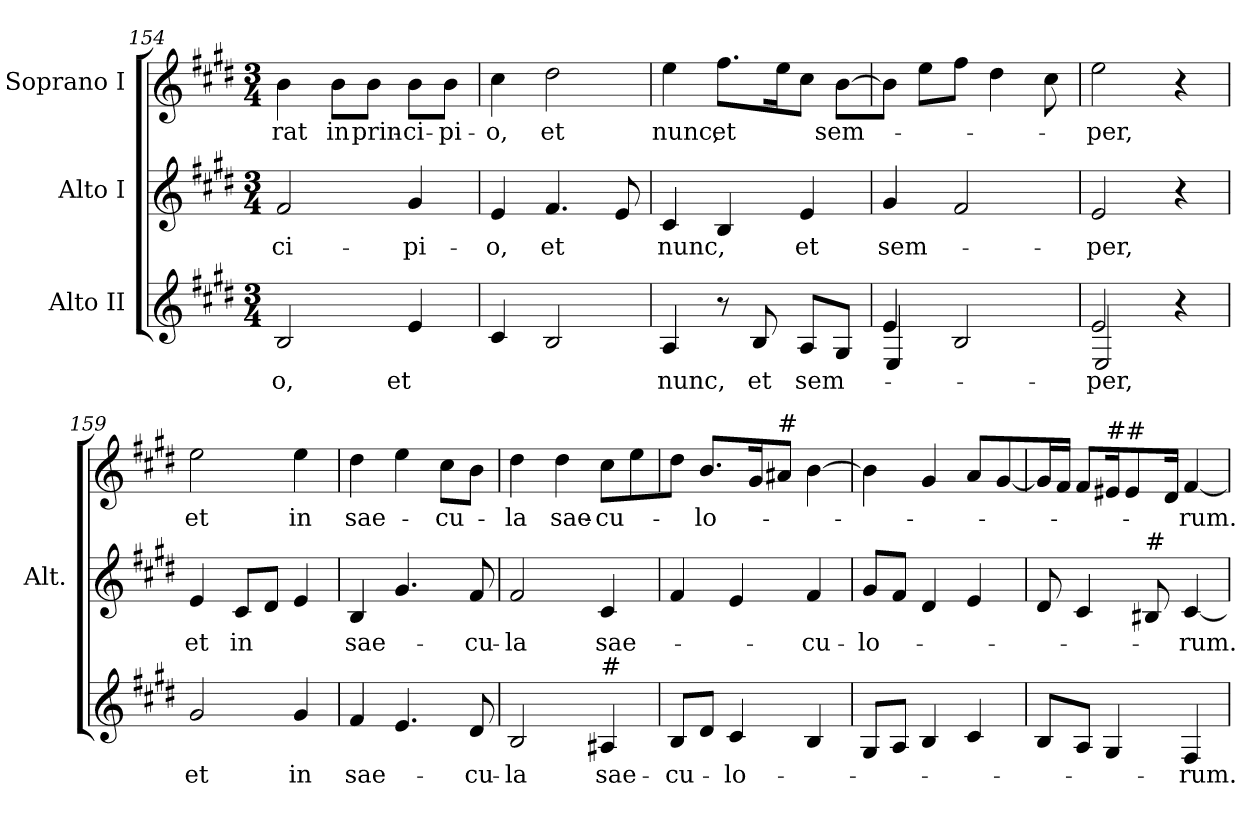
**kern	**text	**kern	**text	**kern	**text
*part3	*part3	*part2	*part2	*part1	*part1
*staff3	*staff3	*staff2	*staff2	*staff1	*staff1
*I"Alto II	*	*I"Alto I	*	*I"Soprano I	*
*	*	*I'Alt.	*	*	*
*clefG2	*	*clefG2	*	*clefG2	*
*k[f#c#g#d#]	*	*k[f#c#g#d#]	*	*k[f#c#g#d#]	*
*E:	*	*E:	*	*E:	*
*M3/4	*	*M3/4	*	*M3/4	*
=154	=154	=154	=154	=154	=154
!	!LO:LY:b:color=#000000	!	!	!	!
!	!	!	!LO:LY:b:color=#000000	!	!
!	!	!	!	!	!LO:LY:b:color=#000000
2Bi/	-o,	2f#i/	-ci-	4bi\	-rat
!	!	!	!	!	!LO:LY:b:color=#000000
.	.	.	.	8bi\L	in
!	!	!	!	!	!LO:LY:b:color=#000000
.	.	.	.	8bi\J	prin-
!	!LO:LY:b:color=#000000	!	!	!	!
!	!	!	!LO:LY:b:color=#000000	!	!
!	!	!	!	!	!LO:LY:b:color=#000000
4ei/	et	4g#i/	-pi-	8bi\L	-ci-
!	!	!	!	!	!LO:LY:b:color=#000000
.	.	.	.	8bi\J	-pi-
!!LO:LB:g=z
=155	=155	=155	=155	=155	=155
!	!	!	!LO:LY:b:color=#000000	!	!
!	!	!	!	!	!LO:LY:b:color=#000000
4c#i/	.	4ei/	-o,	4cc#i\	-o,
!	!	!	!LO:LY:b:color=#000000	!	!
!	!	!	!	!	!LO:LY:b:color=#000000
2Bi/	.	4.f#i/	et	2dd#i\	et
.	.	8ei/	.	.	.
=156	=156	=156	=156	=156	=156
!	!LO:LY:b:color=#000000	!	!	!	!
!	!	!	!LO:LY:b:color=#000000	!	!
!	!	!	!	!	!LO:LY:b:color=#000000
4Ai/	nunc,	4c#i/	nunc,	4eei\	nunc,
!	!	!	!	!	!LO:LY:b:color=#000000
8r	.	4Bi/	.	8.ff#i\L	et
!	!LO:LY:b:color=#000000	!	!	!	!
8Bi/	et	.	.	.	.
.	.	.	.	16eei\k	.
!	!LO:LY:b:color=#000000	!	!	!	!
!	!	!	!LO:LY:b:color=#000000	!	!
8Ai/L	sem-	4ei/	et	8cc#i\J	.
!	!	!	!	!	!LO:LY:b:color=#000000
8G#i/J	.	.	.	[>8bi\L	sem-
=157	=157	=157	=157	=157	=157
*^	*	*	*	*	*
!	!	!	!	!LO:LY:b:color=#000000	!	!
4ei/	4Ei/	.	4g#i/	sem-	8bi\J]	.
.	.	.	.	.	8eei\L	.
2Bi/	2ryy	.	2f#i/	.	8ff#i\J	.
.	.	.	.	.	4dd#i\	.
.	.	.	.	.	8cc#i\	.
=158	=158	=158	=158	=158	=158	=158
!	!	!LO:LY:b:color=#000000	!	!	!	!
!	!	!	!	!LO:LY:b:color=#000000	!	!
!	!	!	!	!	!	!LO:LY:b:color=#000000
2ei/	2Ei/	-per,	2ei/	-per,	2eei\	-per,
4r	4ryy	.	4r	.	4r	.
*v	*v	*	*	*	*	*
=159	=159	=159	=159	=159	=159
*^	*	*	*	*	*
!	!	!LO:LY:b:color=#000000	!	!	!	!
*v	*v	*	*	*	*	*
*^	*	*	*	*	*
!	!	!	!	!LO:LY:b:color=#000000	!	!
*v	*v	*	*	*	*	*
*^	*	*	*	*	*
!	!	!	!	!	!	!LO:LY:b:color=#000000
*v	*v	*	*	*	*	*
2g#i/	et	4ei/	et	2eei\	et
!	!	!	!LO:LY:b:color=#000000	!	!
.	.	8c#i/L	in	.	.
.	.	8d#i/J	.	.	.
!	!LO:LY:b:color=#000000	!	!	!	!
!	!	!	!	!	!LO:LY:b:color=#000000
4g#i/	in	4ei/	.	4eei\	in
!!LO:LB:g=z
=160	=160	=160	=160	=160	=160
!	!LO:LY:b:color=#000000	!	!	!	!
!	!	!	!LO:LY:b:color=#000000	!	!
!	!	!	!	!	!LO:LY:b:color=#000000
4f#i/	sae-	4Bi/	sae-	4dd#i\	sae-
4.ei/	.	4.g#i/	.	4eei\	.
!	!	!	!	!	!LO:LY:b:color=#000000
.	.	.	.	8cc#i\L	-cu-
!	!LO:LY:b:color=#000000	!	!	!	!
!	!	!	!LO:LY:b:color=#000000	!	!
8d#i/	-cu-	8f#i/	-cu-	8bi\J	.
=161	=161	=161	=161	=161	=161
!	!LO:LY:b:color=#000000	!	!	!	!
!	!	!	!LO:LY:b:color=#000000	!	!
!	!	!	!	!	!LO:LY:b:color=#000000
2Bi/	-la	2f#i/	-la	4dd#i\	-la
!	!	!	!	!	!LO:LY:b:color=#000000
.	.	.	.	4dd#i\	sae-
!	!LO:LY:b:color=#000000	!	!	!	!
!	!	!	!LO:LY:b:color=#000000	!	!
!LO:TX:a:t=#	!	!	!	!	!
!	!	!	!	!	!LO:LY:b:color=#000000
4A#i/	sae-	4c#i/	sae-	8cc#i\L	-cu-
.	.	.	.	8eei\	.
=162	=162	=162	=162	=162	=162
!	!LO:LY:b:color=#000000	!	!	!	!
8Bi/L	-cu-	4f#i/	.	8dd#i\J	.
!	!	!	!	!	!LO:LY:b:color=#000000
8d#i/J	.	.	.	8.bi/L	-lo-
!	!LO:LY:b:color=#000000	!	!	!	!
4c#i/	-lo-	4ei/	.	.	.
.	.	.	.	16g#i/k	.
!	!	!	!	!LO:TX:a:t=#	!
.	.	.	.	8a#i/J	.
!	!	!	!LO:LY:b:color=#000000	!	!
4Bi/	.	4f#i/	-cu-	[>4bi\	.
=163	=163	=163	=163	=163	=163
!	!	!	!LO:LY:b:color=#000000	!	!
8G#i/L	.	8g#i/L	-lo-	4bi\]	.
8Ai/J	.	8f#i/J	.	.	.
4Bi/	.	4d#i/	.	4g#i/	.
4c#i/	.	4ei/	.	8ai/L	.
.	.	.	.	[<8g#i/	.
=164	=164	=164	=164	=164	=164
8Bi/L	.	8d#i/	.	16g#i/L]	.
.	.	.	.	16f#i/JJ	.
8Ai/J	.	4c#i/	.	8f#i/L	.
!	!	!	!	!LO:TX:a:t=#	!
4G#i/	.	.	.	16e#i/k	.
!	!	!	!	!LO:TX:a:t=#	!
.	.	.	.	8e#i/	.
!	!	!LO:TX:a:t=#	!	!	!
.	.	8B#i/	.	.	.
.	.	.	.	16d#i/Jk	.
!	!LO:LY:b:color=#000000	!	!	!	!
!	!	!	!LO:LY:b:color=#000000	!	!
!	!	!	!	!	!LO:LY:b:color=#000000
4F#i/	-rum.	[<4c#i/	-rum.	[<4f#i/	-rum.
=	=	=	=	=	=
*-	*-	*-	*-	*-	*-
